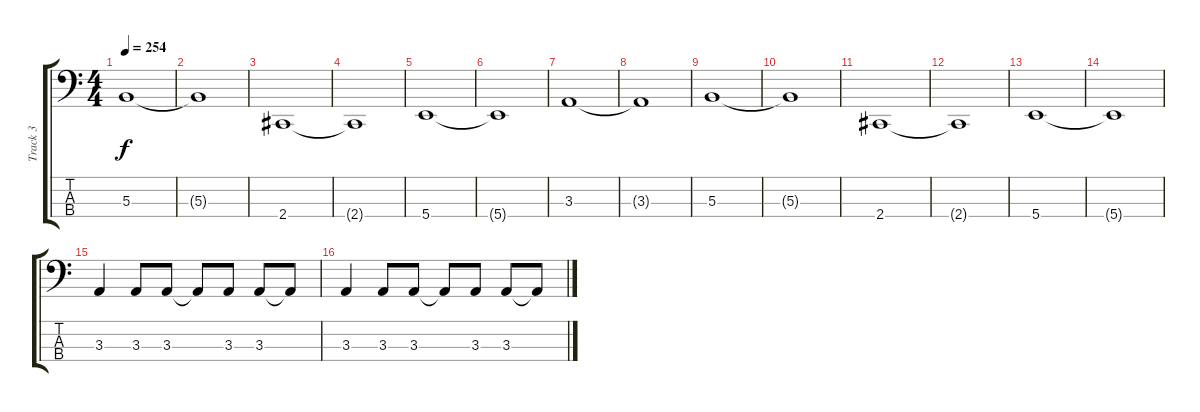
\track ("Track 3" "Track 3") {instrument electricbasspick}
\staff {score tabs}
\tuning (E2 B1 Gb1 B0) {hide}
\ts (4 4)
\tempo 254
\clef f4
\ks c
5.3.1{dy f} |
5.3{t}.1 |
2.4.1 |
2.4{t}.1 |
5.4.1 |
5.4{t}.1 |
3.3.1 |
3.3{t}.1 |
5.3.1 |
5.3{t}.1 |
2.4.1 |
2.4{t}.1 |
5.4.1 |
5.4{t}.1 |
3.3.4 3.3.8 3.3.8 3.3{t}.8 3.3.8 3.3.8 3.3{t}.8 |
3.3.4 3.3.8 3.3.8 3.3{t}.8 3.3.8 3.3.8 3.3{t}.8
